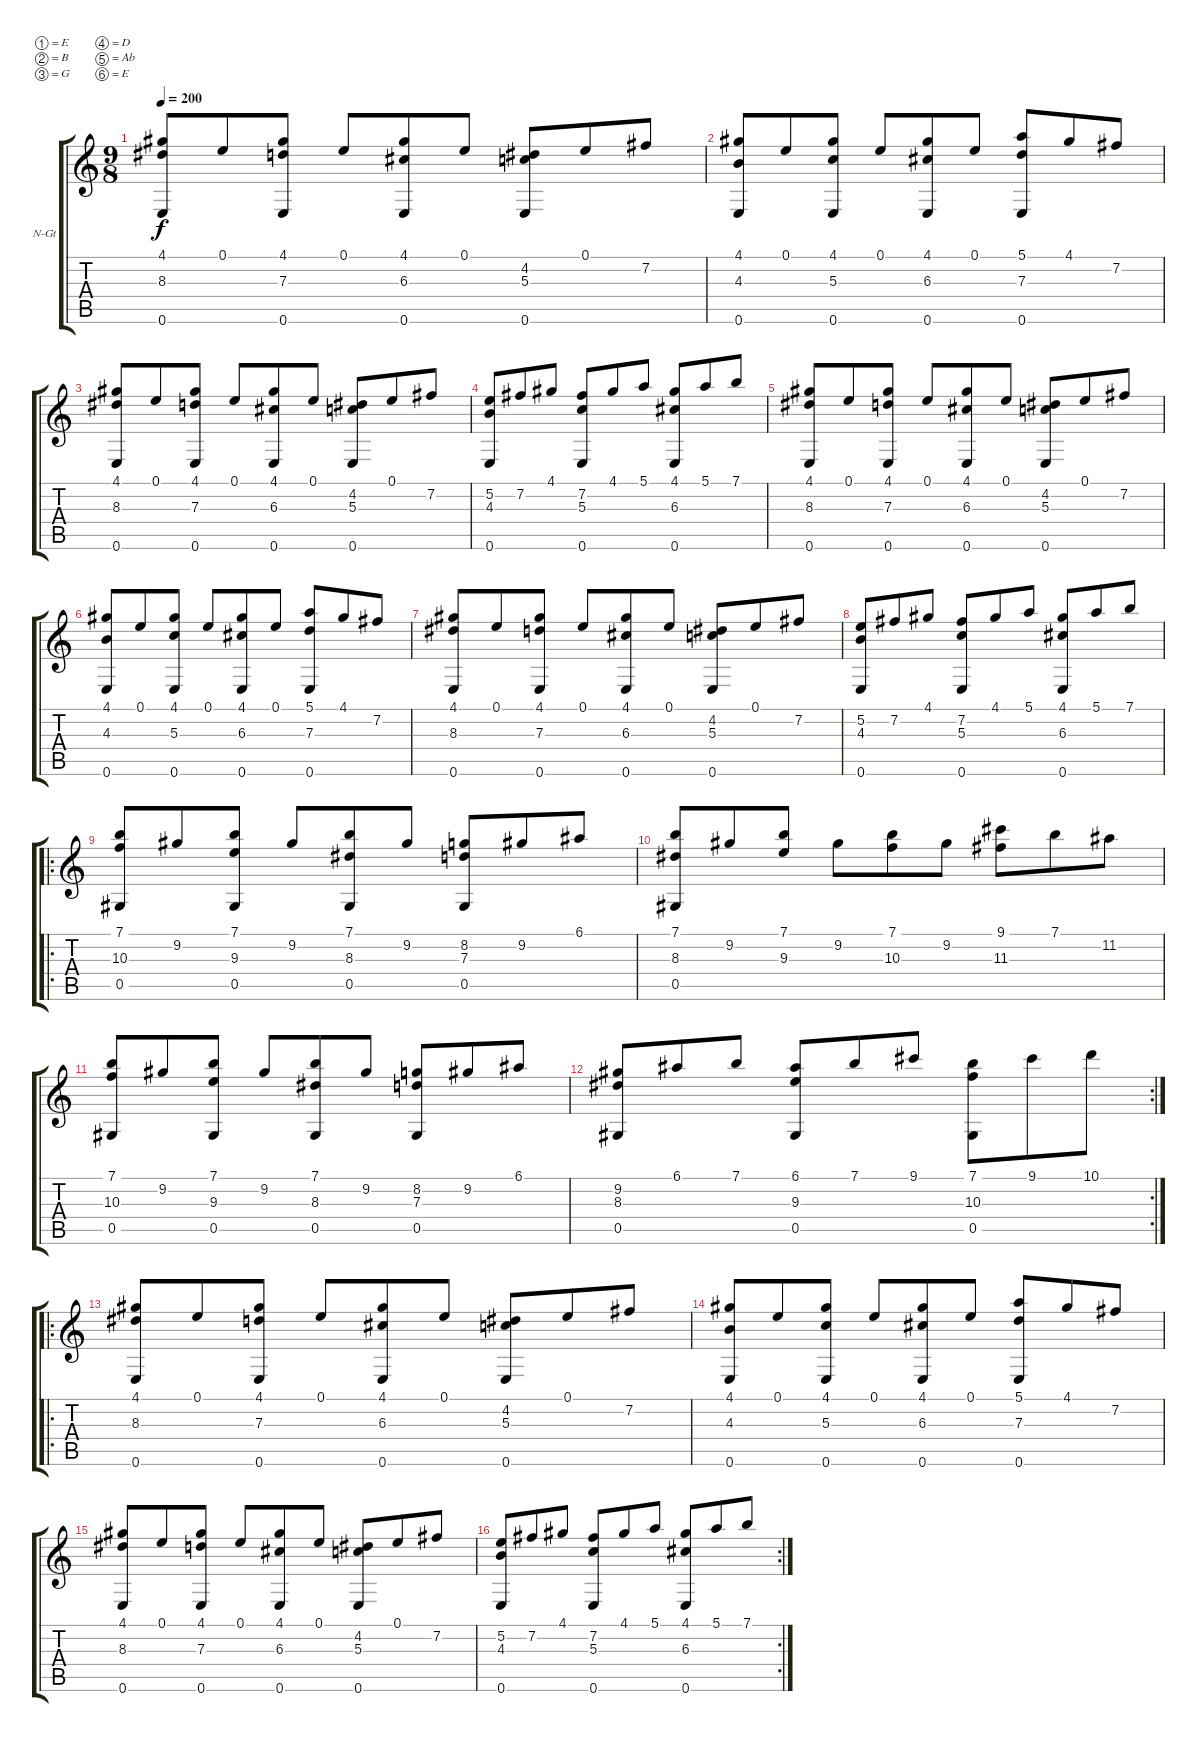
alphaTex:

\bracketExtendMode groupsimilarinstruments
\firstSystemTrackNameOrientation horizontal
\otherSystemsTrackNameOrientation horizontal
\track ("Classic Guitar" "N-Gt") {instrument acousticguitarnylon}
\staff {score tabs}
\tuning (E4 B3 G3 D3 Ab2 E2)
\ts (9 8)
\tempo 200
\clef g2
\ks c
(4.1 8.3 0.6).8{dy f instrument acousticguitarnylon} 0.1.8 (4.1 7.3 0.6).8 0.1.8 (4.1 6.3 0.6).8 0.1.8 (4.2 5.3 0.6).8 0.1.8 7.2.8 |
(4.1 4.3 0.6).8 0.1.8 (4.1 5.3 0.6).8 0.1.8 (4.1 6.3 0.6).8 0.1.8 (5.1 7.3 0.6).8 4.1.8 7.2.8 |
(4.1 8.3 0.6).8 0.1.8 (4.1 7.3 0.6).8 0.1.8 (4.1 6.3 0.6).8 0.1.8 (4.2 5.3 0.6).8 0.1.8 7.2.8 |
(5.2 4.3 0.6).8 7.2.8 4.1.8 (7.2 5.3 0.6).8 4.1.8 5.1.8 (4.1 6.3 0.6).8 5.1.8 7.1.8 |
(4.1 8.3 0.6).8 0.1.8 (4.1 7.3 0.6).8 0.1.8 (4.1 6.3 0.6).8 0.1.8 (4.2 5.3 0.6).8 0.1.8 7.2.8 |
(4.1 4.3 0.6).8 0.1.8 (4.1 5.3 0.6).8 0.1.8 (4.1 6.3 0.6).8 0.1.8 (5.1 7.3 0.6).8 4.1.8 7.2.8 |
(4.1 8.3 0.6).8 0.1.8 (4.1 7.3 0.6).8 0.1.8 (4.1 6.3 0.6).8 0.1.8 (4.2 5.3 0.6).8 0.1.8 7.2.8 |
(5.2 4.3 0.6).8 7.2.8 4.1.8 (7.2 5.3 0.6).8 4.1.8 5.1.8 (4.1 6.3 0.6).8 5.1.8 7.1.8 |
\ro
(7.1 10.3 0.5).8 9.2.8 (7.1 9.3 0.5).8 9.2.8 (7.1 8.3 0.5).8 9.2.8 (8.2 7.3 0.5).8 9.2.8 6.1.8 |
(7.1 8.3 0.5).8 9.2.8 (7.1 9.3).8 9.2.8 (7.1 10.3).8 9.2.8 (9.1 11.3).8 7.1.8 11.2.8 |
(7.1 10.3 0.5).8 9.2.8 (7.1 9.3 0.5).8 9.2.8 (7.1 8.3 0.5).8 9.2.8 (8.2 7.3 0.5).8 9.2.8 6.1.8 |
\rc 2
(9.2 8.3 0.5).8 6.1.8 7.1.8 (6.1 9.3 0.5).8 7.1.8 9.1.8 (7.1 10.3 0.5).8 9.1.8 10.1.8 |
\ro
(4.1 8.3 0.6).8 0.1.8 (4.1 7.3 0.6).8 0.1.8 (4.1 6.3 0.6).8 0.1.8 (4.2 5.3 0.6).8 0.1.8 7.2.8 |
(4.1 4.3 0.6).8 0.1.8 (4.1 5.3 0.6).8 0.1.8 (4.1 6.3 0.6).8 0.1.8 (5.1 7.3 0.6).8 4.1.8 7.2.8 |
(4.1 8.3 0.6).8 0.1.8 (4.1 7.3 0.6).8 0.1.8 (4.1 6.3 0.6).8 0.1.8 (4.2 5.3 0.6).8 0.1.8 7.2.8 |
\rc 2
(5.2 4.3 0.6).8 7.2.8 4.1.8 (7.2 5.3 0.6).8 4.1.8 5.1.8 (4.1 6.3 0.6).8 5.1.8 7.1.8
